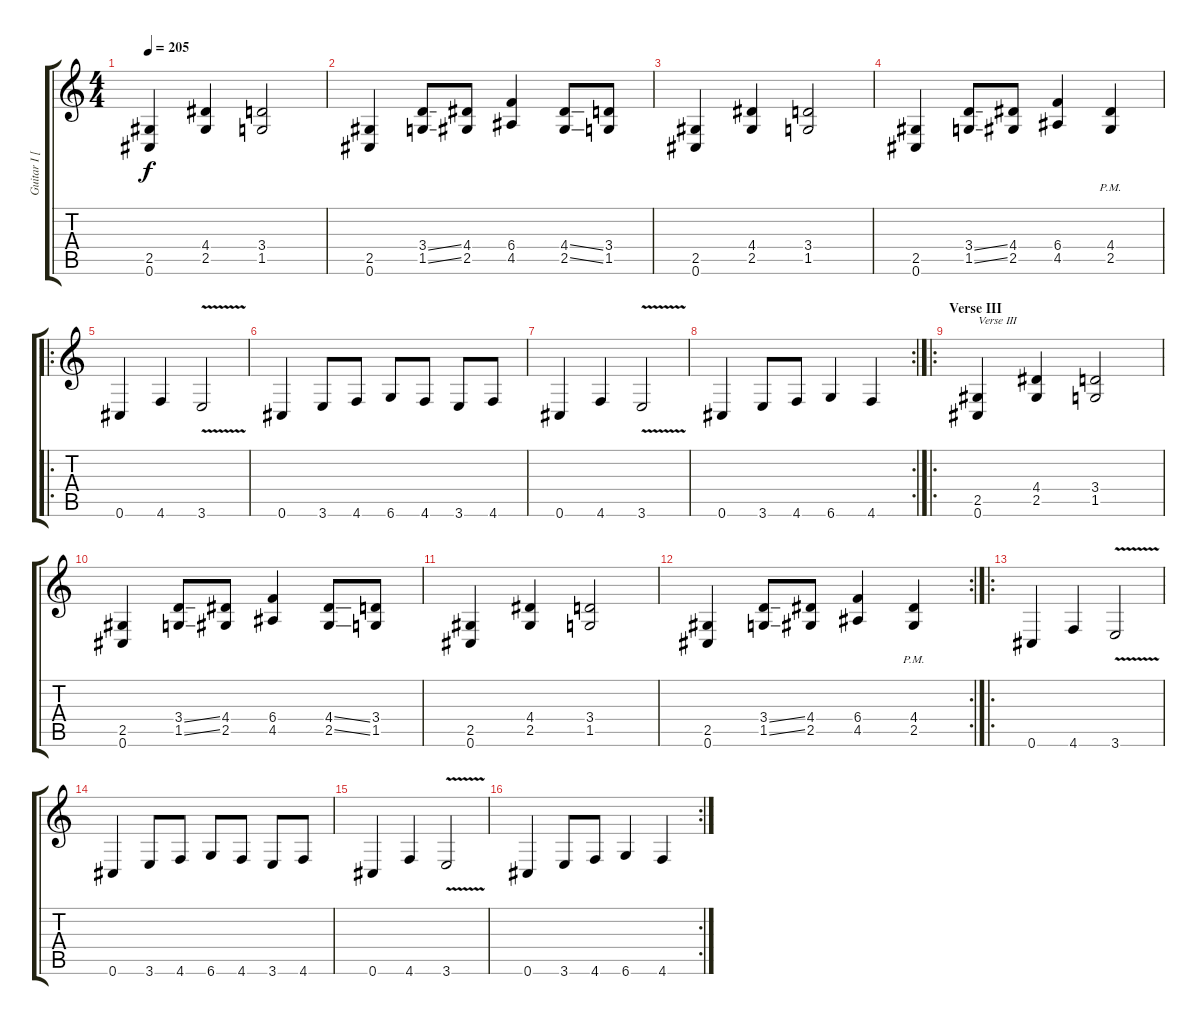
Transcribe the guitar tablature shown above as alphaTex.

\track ("Guitar I [Frederick Schalin]" "Guitar I [") {instrument distortionguitar}
\staff {score tabs}
\tuning (Db4 Ab3 E3 B2 Gb2 Db2) {hide}
\ts (4 4)
\tempo 205
\clef g2
\ks c
(2.5 0.6).4{dy f} (4.4 2.5).4 (3.4 1.5).2 |
(2.5 0.6).4 (3.4{ss} 1.5{ss}).8 (4.4 2.5).8 (6.4 4.5).4 (4.4{ss} 2.5{ss}).8 (3.4 1.5).8 |
(2.5 0.6).4 (4.4 2.5).4 (3.4 1.5).2 |
(2.5 0.6).4 (3.4{ss} 1.5{ss}).8 (4.4 2.5).8 (6.4 4.5).4 (4.4{pm} 2.5{pm}).4 |
\ro
0.6.4 4.6.4 3.6{v}.2 |
0.6.4 3.6.8 4.6.8 6.6.8 4.6.8 3.6.8 4.6.8 |
0.6.4 4.6.4 3.6{v}.2 |
\rc 2
0.6.4 3.6.8 4.6.8 6.6.4 4.6.4 |
\ro
\section ("" "Verse III")
(2.5 0.6).4{txt "Verse III"} (4.4 2.5).4 (3.4 1.5).2 |
(2.5 0.6).4 (3.4{ss} 1.5{ss}).8 (4.4 2.5).8 (6.4 4.5).4 (4.4{ss} 2.5{ss}).8 (3.4 1.5).8 |
(2.5 0.6).4 (4.4 2.5).4 (3.4 1.5).2 |
\rc 2
(2.5 0.6).4 (3.4{ss} 1.5{ss}).8 (4.4 2.5).8 (6.4 4.5).4 (4.4{pm} 2.5{pm}).4 |
\ro
0.6.4 4.6.4 3.6{v}.2 |
0.6.4 3.6.8 4.6.8 6.6.8 4.6.8 3.6.8 4.6.8 |
0.6.4 4.6.4 3.6{v}.2 |
\rc 2
0.6.4 3.6.8 4.6.8 6.6.4 4.6.4
